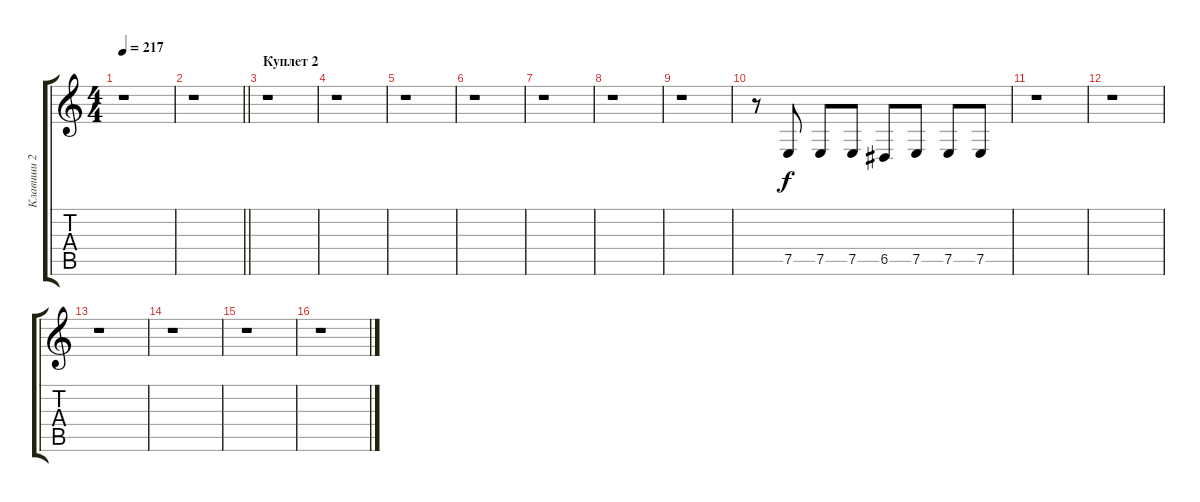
\track ("Клавиши 2" "Клавиши 2") {instrument tuba}
\staff {score tabs}
\tuning (E4 B3 G3 D3 A2 E2) {hide}
\ts (4 4)
\tempo 217
\clef g2
\ks c
r.1{dy f} |
\barLineRight lightlight
r.1 |
\section ("" "Куплет 2")
r.1 |
r.1 |
r.1 |
r.1 |
r.1 |
r.1 |
r.1 |
r.8 7.5.8 7.5.8 7.5.8 6.5.8 7.5.8 7.5.8 7.5.8 |
r.1 |
r.1 |
r.1 |
r.1 |
r.1 |
r.1
